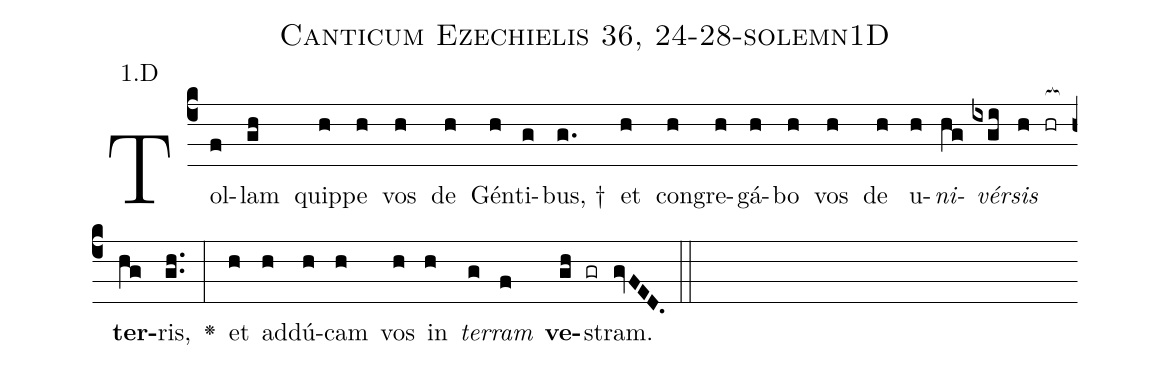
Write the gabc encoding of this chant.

name: Canticum Ezechielis 36, 24-28-solemn1D;
annotation: 1.D;
%%
(c4)Tol(f)lam(gh) quip(h)pe(h) vos(h) de(h) Gén(h)ti(g)bus, †(g.) et(h) con(h)gre(h)gá(h)bo(h) vos(h) de(h) u(h)<i>ni</i>(hg)<i>vér</i>(ixgi)<i>sis</i>(h hr[ocb:1{]) <b>ter</b>(hg[ocb:0}])ris,(gh..) <v>\greheightstar</v>(:) et(h) ad(h)dú(h)cam(h) vos(h) in(h) <i>ter</i>(g)<i>ram</i>(f) <b>ve</b>(gh gr)stram.(gvFED.) (::)


%E(h) u(h) o(g) u(f) a(gh) e.(gvFED.) (::)
